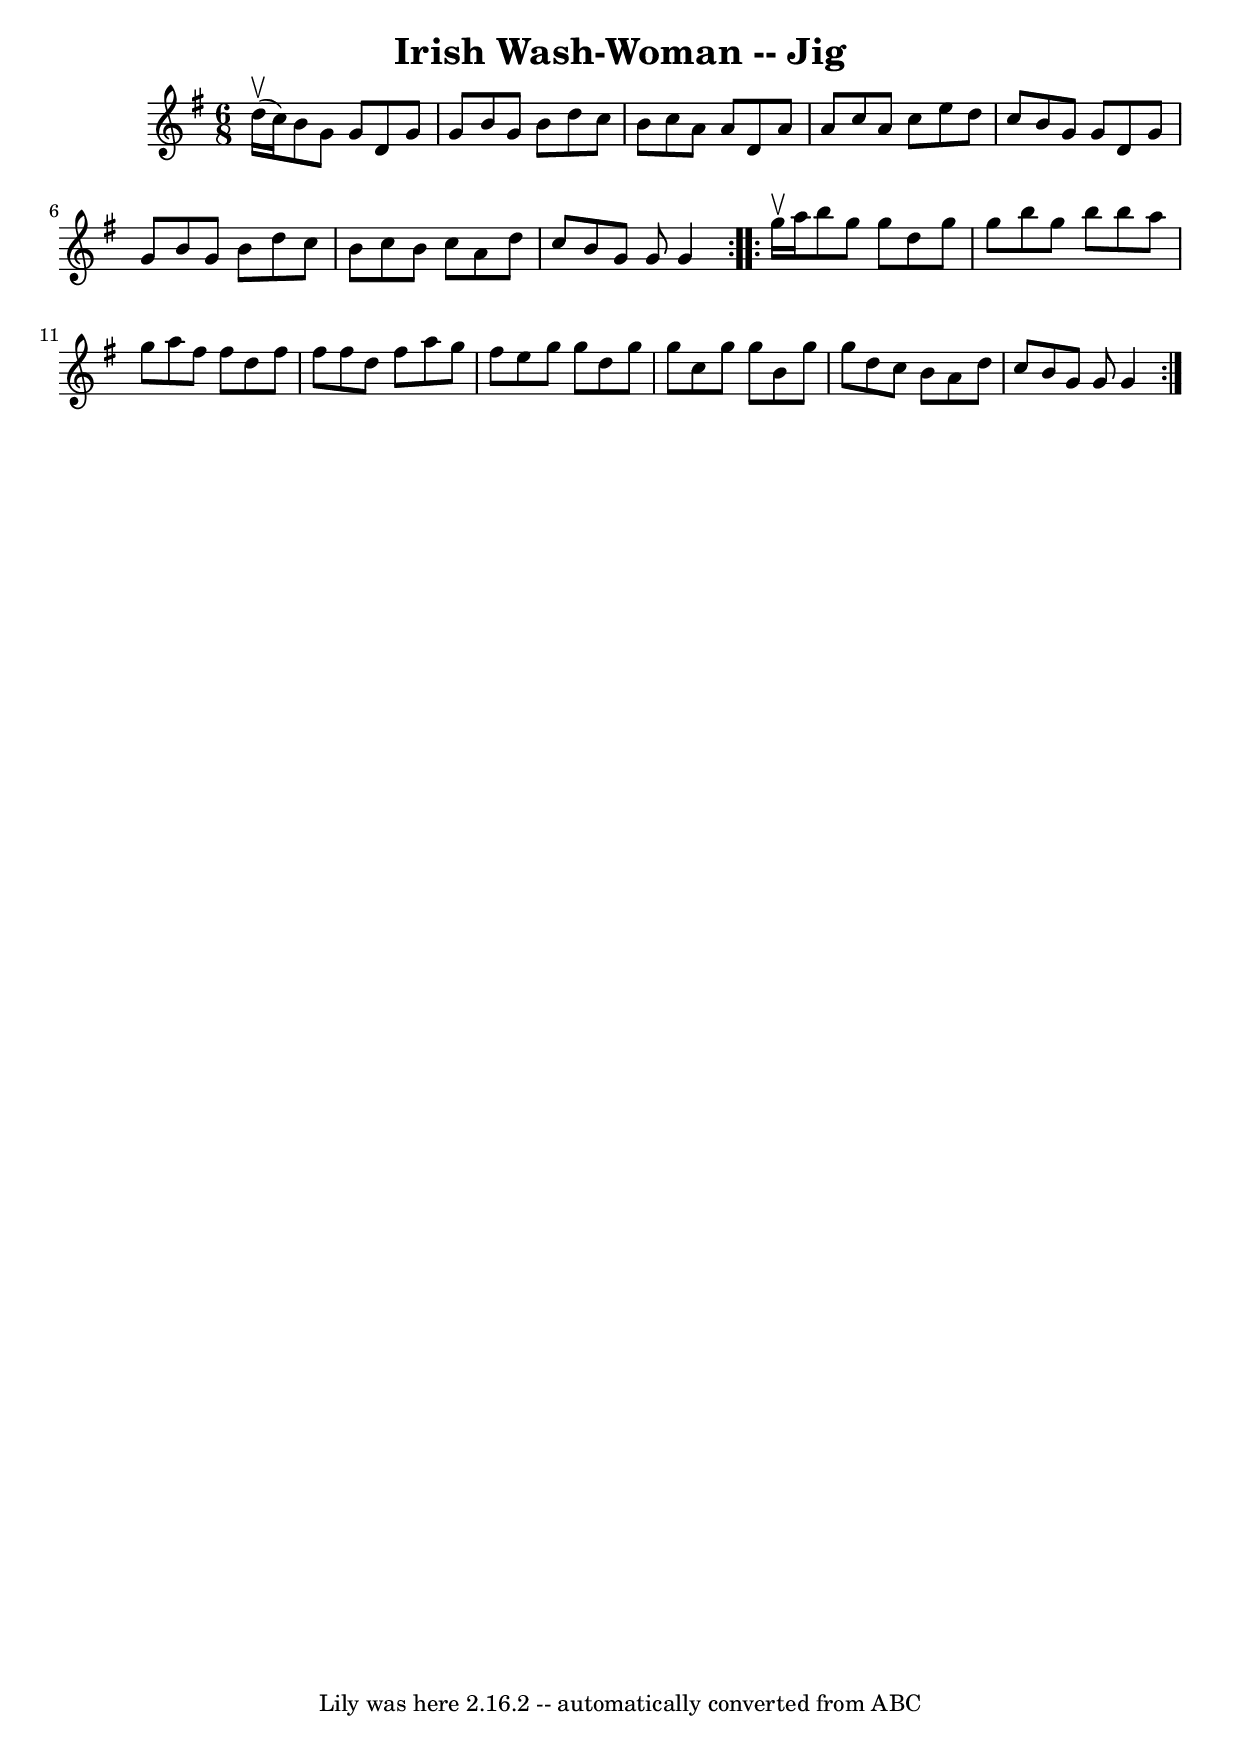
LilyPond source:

\version "2.16.2"
\include "Mammoth.ily"
\header {
  %% book = "Ryan's Mammoth Collection"
  crossRefNumber = "1"
  footnotes = "\\\\87 452"
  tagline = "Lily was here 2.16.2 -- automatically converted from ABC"
  title = "Irish Wash-Woman -- Jig"

}
voicedefault =  {



  \repeat volta 2 {

    \time 6/8 
    \key g \major     d''16^\upbow(c''16)  |
    b'8 g'8         g'8 d'8 g'8 g'8     |
    b'8 g'8 b'8 d''8 c''8 b'8  |
    c''8 a'8 a'8 d'8 a'8 a'8    |
    c''8 a'8      c''8 e''8 d''8 c''8     |
    b'8 g'8 g'8 d'8 g'8      g'8     |
    b'8 g'8 b'8 d''8 c''8 b'8    |
         c''8 b'8 c''8 a'8 d''8 c''8     |
    b'8 g'8 g'8    
    g'4    
  }     
  \repeat volta 2 {     g''16^\upbow a''16   |
    b''8         g''8 g''8 d''8 g''8 g''8     |
    b''8 g''8 b''8 b''8      a''8 g''8     |
    a''8 fis''8 fis''8 d''8 fis''8         fis''8     |
    fis''8 d''8 fis''8 a''8 g''8 fis''8     |
    e''8 g''8 g''8 d''8 g''8 g''8    |
    c''8         g''8 g''8 b'8 g''8 g''8     |
    d''8 c''8 b'8 a'8         d''8 c''8     |
    b'8 g'8 g'8 g'4    
  }   

}

\score{
  <<

    \context Staff="default"
    {
      \voicedefault 
      
    }

  >>
  \layout {
    
  }
  \midi {
  }

}
